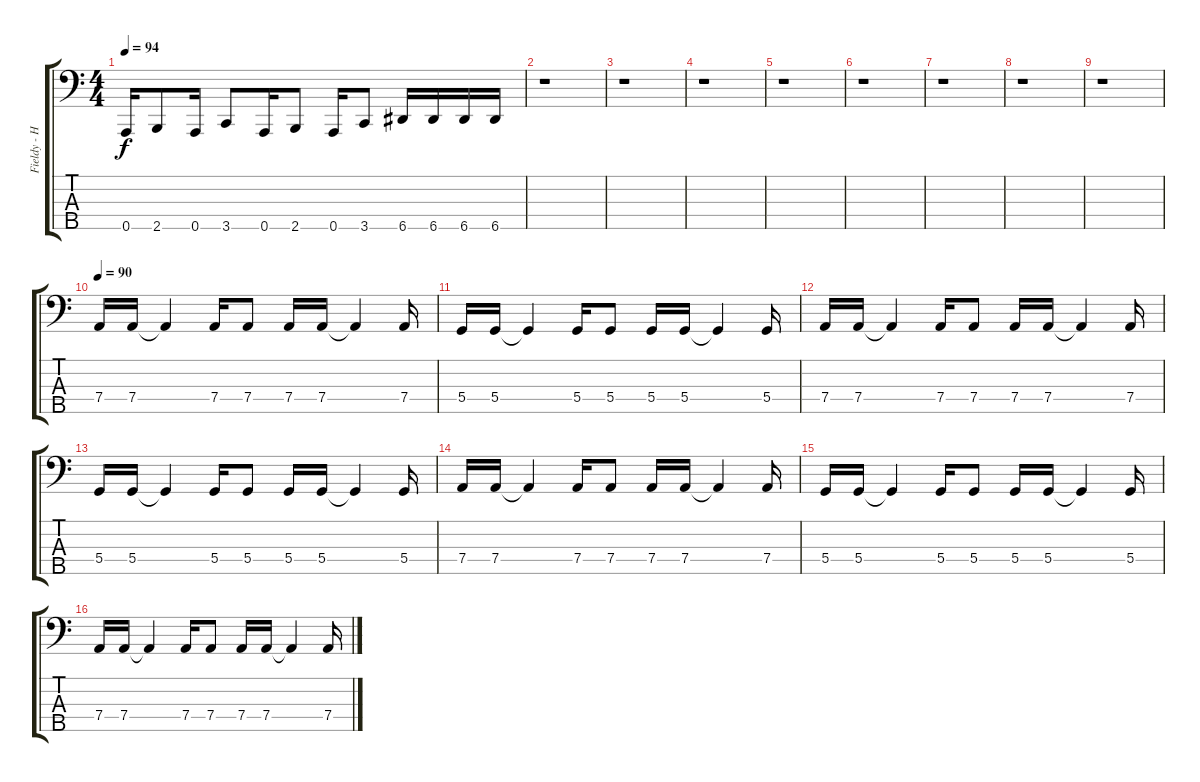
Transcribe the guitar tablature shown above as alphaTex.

\track ("Fieldy - Heavy Slap" "Fieldy - H") {instrument slapbass1}
\staff {score tabs}
\tuning (F2 C2 G1 D1 A0) {hide}
\ts (4 4)
\tempo 94
\clef f4
\ks c
0.5.16{dy f} 2.5.8 0.5.16 3.5.8 0.5.16 2.5.8 0.5.16 3.5.8 6.5.16 6.5.16 6.5.16 6.5.16 |
r.1 |
r.1 |
r.1 |
r.1 |
r.1 |
r.1 |
r.1 |
r.1 |
\tempo 90
7.4.16 7.4.16 7.4{t}.4 7.4.16 7.4.8 7.4.16 7.4.16 7.4{t}.4 7.4.16 |
5.4.16 5.4.16 5.4{t}.4 5.4.16 5.4.8 5.4.16 5.4.16 5.4{t}.4 5.4.16 |
7.4.16 7.4.16 7.4{t}.4 7.4.16 7.4.8 7.4.16 7.4.16 7.4{t}.4 7.4.16 |
5.4.16 5.4.16 5.4{t}.4 5.4.16 5.4.8 5.4.16 5.4.16 5.4{t}.4 5.4.16 |
7.4.16 7.4.16 7.4{t}.4 7.4.16 7.4.8 7.4.16 7.4.16 7.4{t}.4 7.4.16 |
5.4.16 5.4.16 5.4{t}.4 5.4.16 5.4.8 5.4.16 5.4.16 5.4{t}.4 5.4.16 |
7.4.16 7.4.16 7.4{t}.4 7.4.16 7.4.8 7.4.16 7.4.16 7.4{t}.4 7.4.16
